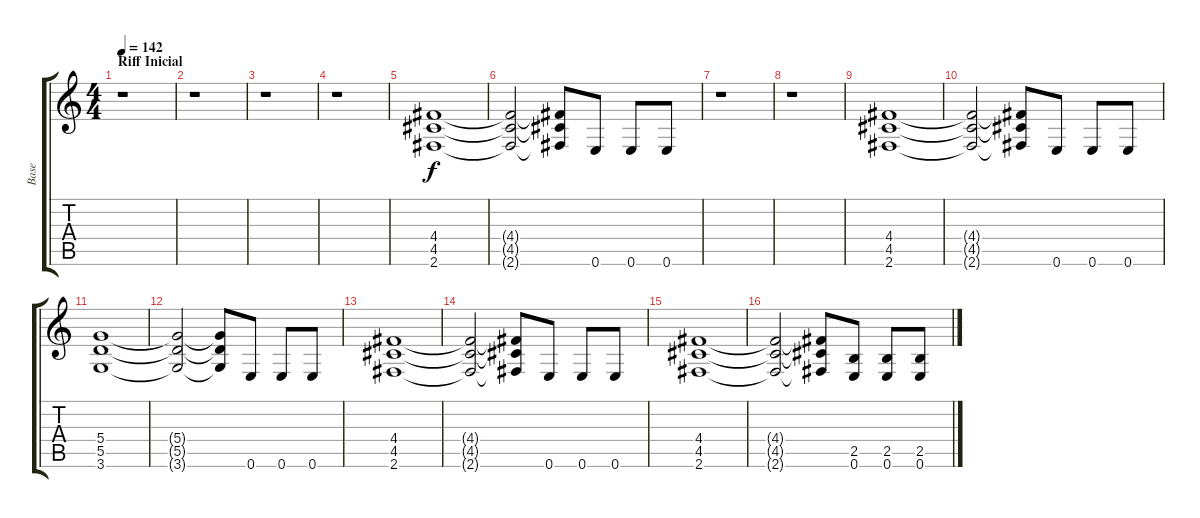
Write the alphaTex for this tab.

\track ("Base" "Base") {instrument distortionguitar}
\staff {score tabs}
\tuning (E4 B3 G3 D3 A2 E2) {hide}
\ts (4 4)
\section ("" "Riff Inicial")
\tempo 142
\clef g2
\ks c
r.1{dy f instrument distortionguitar} |
r.1 |
r.1 |
r.1 |
(4.4 4.5 2.6).1 |
(4.4{t} 4.5{t} 2.6{t}).2 (4.4{t} 4.5{t} 2.6{t}).8 0.6.8 0.6.8 0.6.8 |
r.1 |
r.1 |
(4.4 4.5 2.6).1 |
(4.4{t} 4.5{t} 2.6{t}).2 (4.4{t} 4.5{t} 2.6{t}).8 0.6.8 0.6.8 0.6.8 |
(5.4 5.5 3.6).1 |
(5.4{t} 5.5{t} 3.6{t}).2 (5.4{t} 5.5{t} 3.6{t}).8 0.6.8 0.6.8 0.6.8 |
(4.4 4.5 2.6).1 |
(4.4{t} 4.5{t} 2.6{t}).2 (4.4{t} 4.5{t} 2.6{t}).8 0.6.8 0.6.8 0.6.8 |
(4.4 4.5 2.6).1 |
(4.4{t} 4.5{t} 2.6{t}).2 (4.4{t} 4.5{t} 2.6{t}).8 (2.5 0.6).8 (2.5 0.6).8 (2.5 0.6).8
